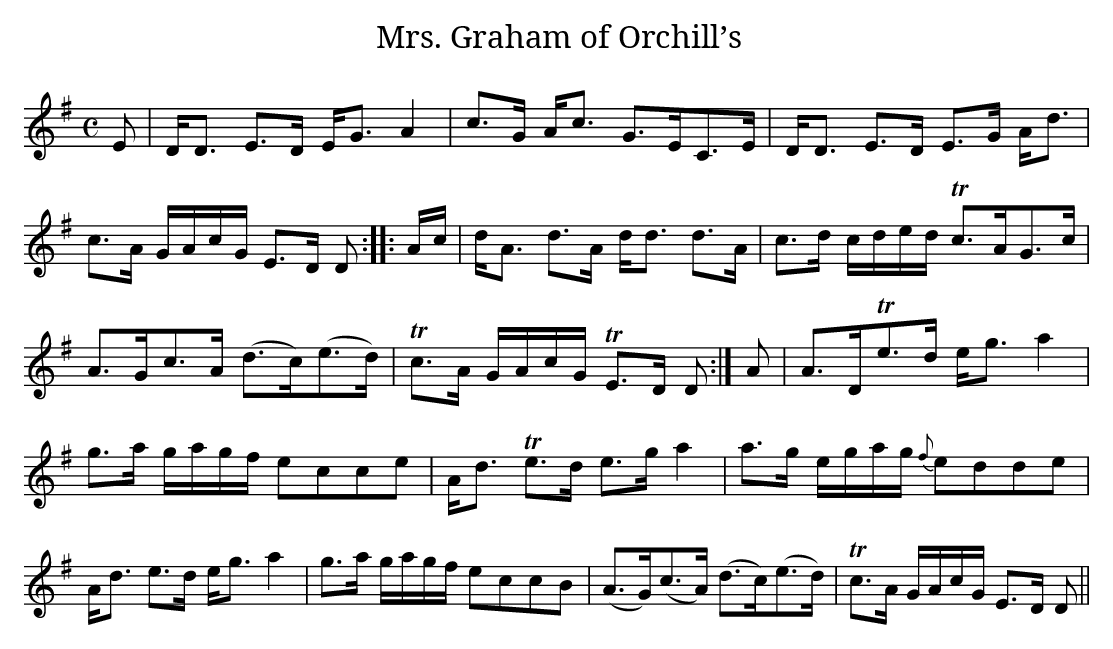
X:1
T:Mrs. Graham of Orchill’s
M:C
L:1/8
K:Dmix
E | D<D E>D E<G A2 | c>G A<c G>EC>E | D<D E>D E>G A<d |
c>A G/A/c/G/ E>D D :||: A/c/ | d<A d>A d<d d>A | c>d c/d/e/d/ Tc>AG>c |
A>Gc>A (d>c)(e>d) | Tc>A G/A/c/G/ TE>D D :|A | A>DTe>d e<g a2 |
g>a g/a/g/f/ ecce | A<d Te>d e>g a2 | a>g e/g/a/g/ {f}edde |
A<d e>d e<g a2 | g>a g/a/g/f/ eccB | (A>G)(c>A) (d>c)(e>d) | Tc>A G/A/c/G/ E>D D ||
